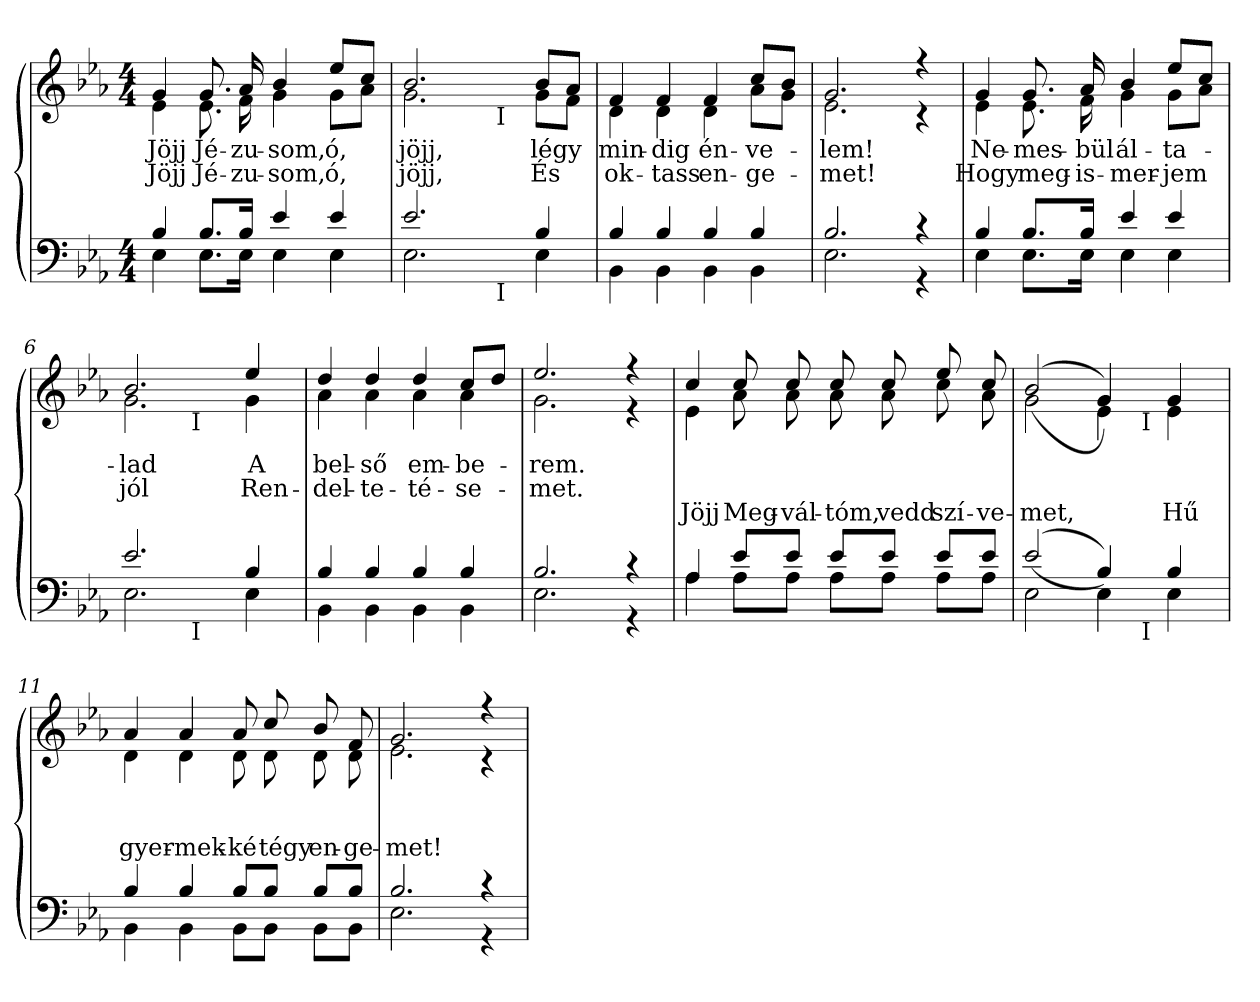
**kern	**kern	**text	**text	**text
*part2	*part1	*part1	*part1	*part1
*staff2	*staff1	*staff1	*staff1	*staff1
*clefF4	*clefG2	*	*	*
*k[b-e-a-]	*k[b-e-a-]	*	*	*
*E-:	*E-:	*	*	*
*M4/4	*M4/4	*	*	*
=1	=1	=1	=1	=1
*^	*	*	*	*
!	!	!LO:TX:a:B:t=Andante	!	!	!
!	!	!	!LO:LY:b	!LO:LY:b	!
*	*	*^	*	*	*
4B-/	4E-\	4g/	4e-\	Jöjj	Jöjj	.
!	!	!	!	!LO:LY:b	!LO:LY:b	!
8.B-/L	8.E-\L	8.g/	8.e-\	Jé-	Jé-	.
!	!	!	!	!LO:LY:b	!LO:LY:b	!
16B-/Jk	16E-\Jk	16a-/	16f\	-zu-	-zu-	.
!	!	!	!	!LO:LY:b	!LO:LY:b	!
4e-/	4E-\	4b-/	4g\	-som,	-som,	.
!	!	!	!	!LO:LY:b	!LO:LY:b	!
4e-/	4E-\	8ee-/L	8g\L	ó,	ó,	.
.	.	8cc/J	8a-\J	.	.	.
*	*	*v	*v	*	*	*
=2	=2	=2	=2	=2	=2
*	*	*^	*	*	*
!	!	!	!	!LO:LY:b	!LO:LY:b	!
*	*^	*	*^	*	*	*
2.e-/	2.E-\	2ryy	2.b-/	2.g\	2ryy	jöjj,	jöjj,	.
.	.	16ryy	.	.	16ryy	.	.	.
!	!	!	!	!	!LO:TX:b:t=I	!	!	!
!	!	!LO:TX:b:t=I	!	!	!	!	!	!
.	.	4..ryy	.	.	4..ryy	.	.	.
!	!	!	!	!	!	!LO:LY:b	!LO:LY:b	!
4B-/	4E-\	.	8b-/L	8g\L	.	légy	És	.
.	.	.	8a-/J	8f\J	.	.	.	.
*	*v	*v	*	*	*	*	*	*
*	*	*v	*v	*v	*	*	*
=3	=3	=3	=3	=3	=3
*	*^	*^	*	*	*
*	*	*	*	*^	*	*	*
!	!	!	!	!	!	!LO:LY:b	!LO:LY:b	!
*	*v	*v	*	*	*	*	*	*
*	*	*	*v	*v	*	*	*
4B-/	4BB-\	4f/	4d\	min-	ok-	.
!	!	!	!	!LO:LY:b	!LO:LY:b	!
4B-/	4BB-\	4f/	4d\	-dig	-tass	.
!	!	!	!	!LO:LY:b	!LO:LY:b	!
4B-/	4BB-\	4f/	4d\	én-	en-	.
!	!	!	!	!LO:LY:b	!LO:LY:b	!
4B-/	4BB-\	8cc/L	8a-\L	-ve-	-ge-	.
.	.	8b-/J	8g\J	.	.	.
=4	=4	=4	=4	=4	=4	=4
!	!	!	!	!LO:LY:b	!LO:LY:b	!
2.B-/	2.E-\	2.g/	2.e-\	-lem!	-met!	.
4r	4r	4r	4r	.	.	.
!!LO:LB:g=z	!!
=5	=5	=5	=5	=5	=5	=5
!	!	!	!	!LO:LY:b	!LO:LY:b	!
4B-/	4E-\	4g/	4e-\	Ne-	Hogy	.
!	!	!	!	!LO:LY:b	!LO:LY:b	!
8.B-/L	8.E-\L	8.g/	8.e-\	-mes-	meg-	.
!	!	!	!	!LO:LY:b	!LO:LY:b	!
16B-/Jk	16E-\Jk	16a-/	16f\	-bül	-is-	.
!	!	!	!	!LO:LY:b	!LO:LY:b	!
4e-/	4E-\	4b-/	4g\	ál-	-mer-	.
!	!	!	!	!LO:LY:b	!LO:LY:b	!
4e-/	4E-\	8ee-/L	8g\L	-ta-	-jem	.
.	.	8cc/J	8a-\J	.	.	.
*	*	*v	*v	*	*	*
=6	=6	=6	=6	=6	=6
*	*	*^	*	*	*
!	!	!	!	!LO:LY:b	!LO:LY:b	!
*	*^	*	*^	*	*	*
2.e-/	2.E-\	4..ryy	2.b-/	2.g\	4..ryy	-lad	jól	.
!	!	!	!	!	!LO:TX:b:t=I	!	!	!
!	!	!LO:TX:b:t=I	!	!	!	!	!	!
.	.	2ryy	.	.	2ryy	.	.	.
!	!	!	!	!	!	!LO:LY:b	!LO:LY:b	!
4B-/	4E-\	.	4ee-/	4g\	.	A	Ren-	.
.	.	16ryy	.	.	16ryy	.	.	.
*	*v	*v	*	*	*	*	*	*
*	*	*v	*v	*v	*	*	*
=7	=7	=7	=7	=7	=7
*	*^	*^	*	*	*
*	*	*	*	*^	*	*	*
!	!	!	!	!	!	!LO:LY:b	!LO:LY:b	!
*	*v	*v	*	*	*	*	*	*
*	*	*	*v	*v	*	*	*
4B-/	4BB-\	4dd/	4a-\	bel-	-del-	.
!	!	!	!	!LO:LY:b	!LO:LY:b	!
4B-/	4BB-\	4dd/	4a-\	-ső	-te-	.
!	!	!	!	!LO:LY:b	!LO:LY:b	!
4B-/	4BB-\	4dd/	4a-\	em-	-té-	.
!	!	!	!	!LO:LY:b	!LO:LY:b	!
4B-/	4BB-\	8cc/L	4a-\	-be-	-se-	.
.	.	8dd/J	.	.	.	.
=8	=8	=8	=8	=8	=8	=8
!	!	!	!	!LO:LY:b	!LO:LY:b	!
2.B-/	2.E-\	2.ee-/	2.g\	-rem.	-met.	.
4r	4r	4r	4r	.	.	.
!!LO:LB:g=z	!!
=9	=9	=9	=9	=9	=9	=9
!	!	!	!	!	!	!LO:LY:b
4A-/	4A-\	4cc/	4e-\	.	.	Jöjj
!	!	!	!	!	!	!LO:LY:b
8e-/L	8A-\L	8cc/	8a-\	.	.	Meg-
!	!	!	!	!	!	!LO:LY:b
8e-/J	8A-\J	8cc/	8a-\	.	.	-vál-
!	!	!	!	!	!	!LO:LY:b
8e-/L	8A-\L	8cc/	8a-\	.	.	-tóm,
!	!	!	!	!	!	!LO:LY:b
8e-/J	8A-\J	8cc/	8a-\	.	.	vedd
!	!	!	!	!	!	!LO:LY:b
8e-/L	8A-\L	8ee-/	8cc\	.	.	szí-
!	!	!	!	!	!	!LO:LY:b
8e-/J	8A-\J	8cc/	8a-\	.	.	-ve-
*	*	*v	*v	*	*	*
=10	=10	=10	=10	=10	=10
*	*	*^	*	*	*
!	!	!	!	!	!	!LO:LY:b
*	*^	*	*^	*	*	*
(<(>2e-/	2E-\	2ryy	(<(>2b-/	2g\	2ryy	.	.	-met,
4B-/))	4E-\	8ryy	4g/))	4e-\	8ryy	.	.	.
.	.	32ryy	.	.	32ryy	.	.	.
!	!	!	!	!	!LO:TX:b:t=I	!	!	!
!	!	!LO:TX:b:t=I	!	!	!	!	!	!
.	.	4ryy	.	.	4ryy	.	.	.
!	!	!	!	!	!	!	!	!LO:LY:b
4B-/	4E-\	.	4g/	4e-\	.	.	.	Hű
.	.	16.ryy	.	.	16.ryy	.	.	.
*	*v	*v	*	*	*	*	*	*
*	*	*v	*v	*v	*	*	*
=11	=11	=11	=11	=11	=11
*	*^	*^	*	*	*
*	*	*	*	*^	*	*	*
!	!	!	!	!	!	!	!	!LO:LY:b
*	*v	*v	*	*	*	*	*	*
*	*	*	*v	*v	*	*	*
4B-/	4BB-\	4a-/	4d\	.	.	gyer-
!	!	!	!	!	!	!LO:LY:b
4B-/	4BB-\	4a-/	4d\	.	.	-mek-
!	!	!	!	!	!	!LO:LY:b
8B-/L	8BB-\L	8a-/	8d\	.	.	-ké
!	!	!	!	!	!	!LO:LY:b
8B-/J	8BB-\J	8cc/	8d\	.	.	tégy
!	!	!	!	!	!	!LO:LY:b
8B-/L	8BB-\L	8b-/	8d\	.	.	en-
!	!	!	!	!	!	!LO:LY:b
8B-/J	8BB-\J	8f/	8d\	.	.	-ge-
=12	=12	=12	=12	=12	=12	=12
!	!	!	!	!	!	!LO:LY:b
2.B-/	2.E-\	2.g/	2.e-\	.	.	-met!
4r	4r	4r	4r	.	.	.
*v	*v	*	*	*	*	*
*	*v	*v	*	*	*
=	=	=	=	=
*-	*-	*-	*-	*-
